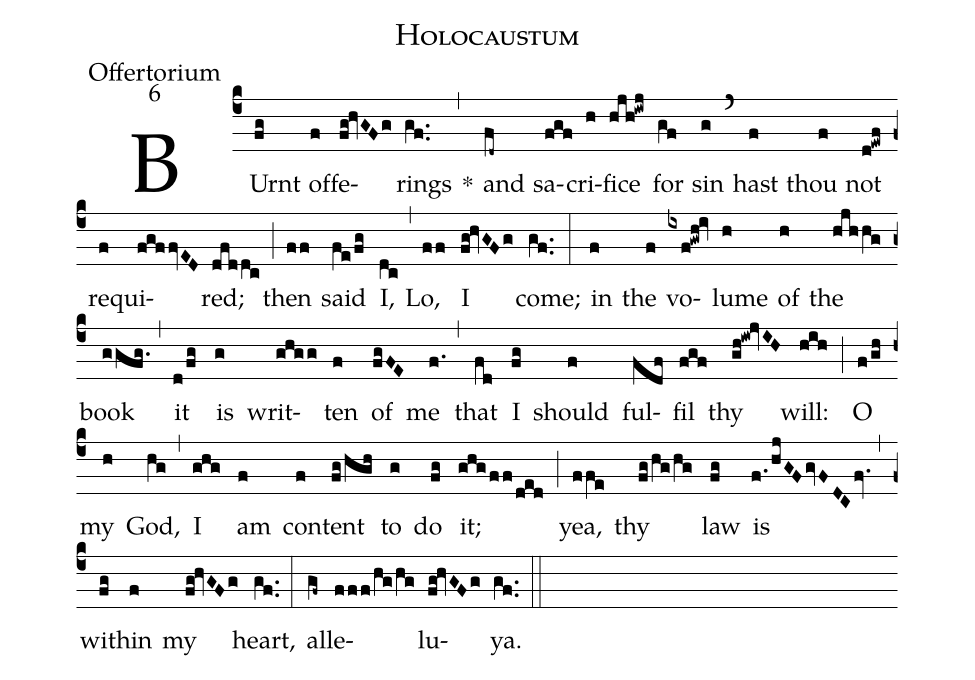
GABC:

name:Holocaustum;
office-part:Offertorium;
mode:6;
%%
(c4) BUrnt(fg) of(f)fe(fg!hvGFg)rings(gf..) *(,) and(fd~) sa(fgf)cri(h)fice(hjh!iwj) for(gf) sin(g) (`) hast(f) thou(f) not(d!ewf) re(f)qui(fgffvED)red;(dfddc) (;) then(ff) said(fe/fg) I,(dc) (,) Lo,(ff) I(fg!hvGFg) come;(gf..) (:) in(f) the(f) vo(ixf!gwh!iv)lume(h) of(h) the(hjhhg) book(ggfg.) (,) it(d/fg) is(g) writ(ghgg)ten(f) of(fgFE) me(f.) (,) that(fd) I(fg) should(f) ful(fdf)fil(fgf) thy(gh!iw!jvIH) will:(hih) (/;) O(f/gh) my(h) God,(hg) (,) I(ghg) am(f) con(f)tent(fg/hgh) to(g) do(fg) it;(ghg/ff/ded) (;) yea,(ffe) thy(fg/hg/hg) law(fg) is(f.1/hjGF/gvFDCfv.) (,) with(fg)in(f) my(fg!hvGFg) heart,(gf..) (:) al(gf~)le(fff/hg/hg)lu(fg!hvGFg)ya.(gf..) (::)
